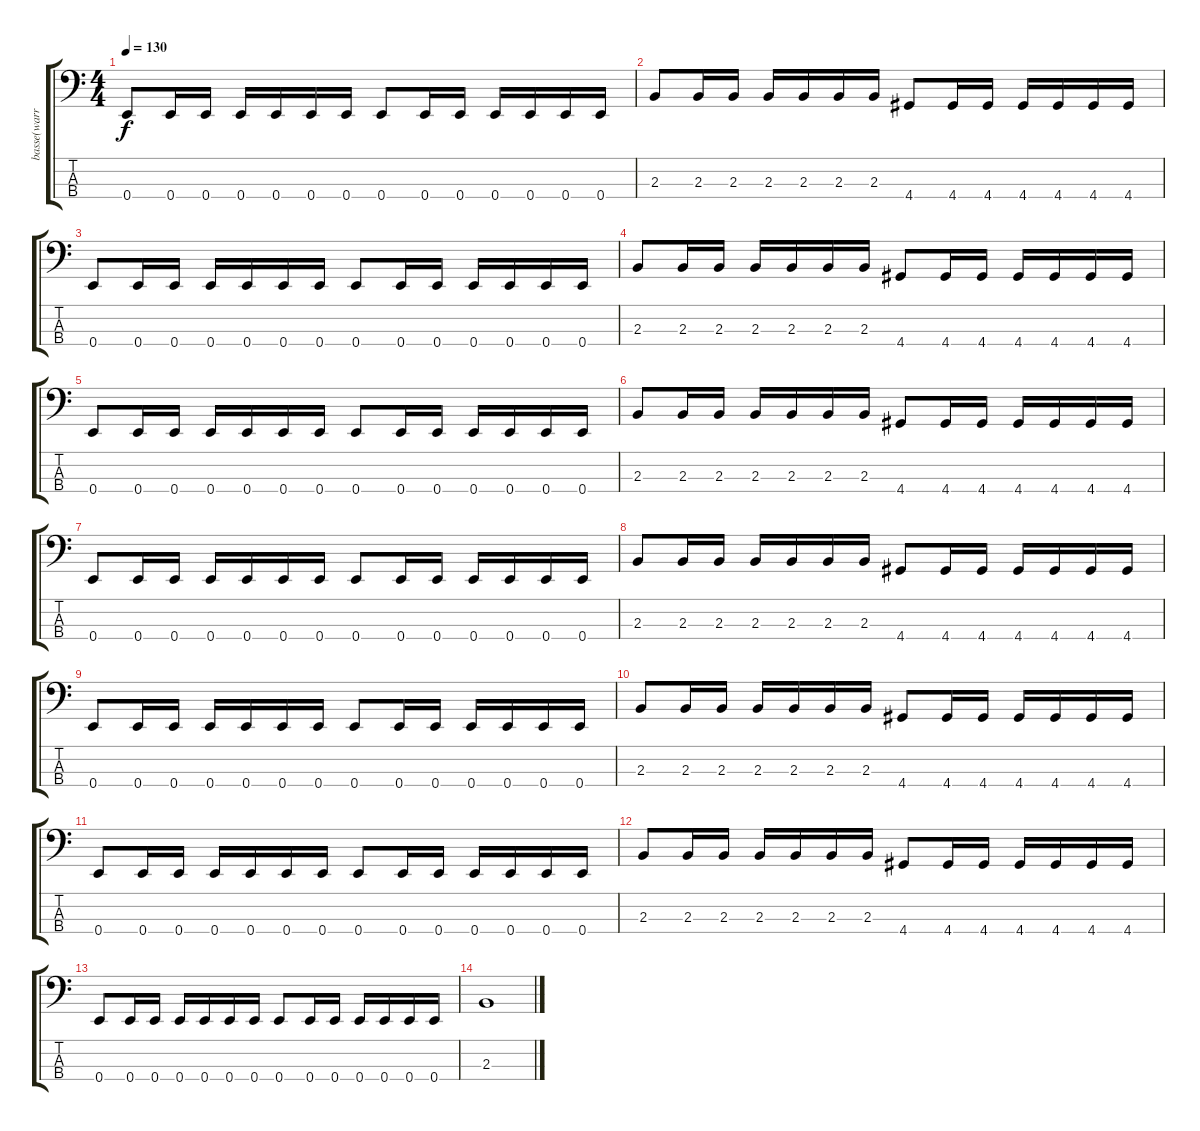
\track ("basse(warren)" "basse(warr") {instrument electricbasspick}
\staff {score tabs}
\tuning (G2 D2 A1 E1) {hide}
\ts (4 4)
\tempo 130
\clef f4
\ks c
0.4.8{dy f} 0.4.16 0.4.16 0.4.16 0.4.16 0.4.16 0.4.16 0.4.8 0.4.16 0.4.16 0.4.16 0.4.16 0.4.16 0.4.16 |
2.3.8 2.3.16 2.3.16 2.3.16 2.3.16 2.3.16 2.3.16 4.4.8 4.4.16 4.4.16 4.4.16 4.4.16 4.4.16 4.4.16 |
0.4.8 0.4.16 0.4.16 0.4.16 0.4.16 0.4.16 0.4.16 0.4.8 0.4.16 0.4.16 0.4.16 0.4.16 0.4.16 0.4.16 |
2.3.8 2.3.16 2.3.16 2.3.16 2.3.16 2.3.16 2.3.16 4.4.8 4.4.16 4.4.16 4.4.16 4.4.16 4.4.16 4.4.16 |
0.4.8 0.4.16 0.4.16 0.4.16 0.4.16 0.4.16 0.4.16 0.4.8 0.4.16 0.4.16 0.4.16 0.4.16 0.4.16 0.4.16 |
2.3.8 2.3.16 2.3.16 2.3.16 2.3.16 2.3.16 2.3.16 4.4.8 4.4.16 4.4.16 4.4.16 4.4.16 4.4.16 4.4.16 |
0.4.8 0.4.16 0.4.16 0.4.16 0.4.16 0.4.16 0.4.16 0.4.8 0.4.16 0.4.16 0.4.16 0.4.16 0.4.16 0.4.16 |
2.3.8 2.3.16 2.3.16 2.3.16 2.3.16 2.3.16 2.3.16 4.4.8 4.4.16 4.4.16 4.4.16 4.4.16 4.4.16 4.4.16 |
0.4.8 0.4.16 0.4.16 0.4.16 0.4.16 0.4.16 0.4.16 0.4.8 0.4.16 0.4.16 0.4.16 0.4.16 0.4.16 0.4.16 |
2.3.8 2.3.16 2.3.16 2.3.16 2.3.16 2.3.16 2.3.16 4.4.8 4.4.16 4.4.16 4.4.16 4.4.16 4.4.16 4.4.16 |
0.4.8 0.4.16 0.4.16 0.4.16 0.4.16 0.4.16 0.4.16 0.4.8 0.4.16 0.4.16 0.4.16 0.4.16 0.4.16 0.4.16 |
2.3.8 2.3.16 2.3.16 2.3.16 2.3.16 2.3.16 2.3.16 4.4.8 4.4.16 4.4.16 4.4.16 4.4.16 4.4.16 4.4.16 |
0.4.8 0.4.16 0.4.16 0.4.16 0.4.16 0.4.16 0.4.16 0.4.8 0.4.16 0.4.16 0.4.16 0.4.16 0.4.16 0.4.16 |
2.3.1
